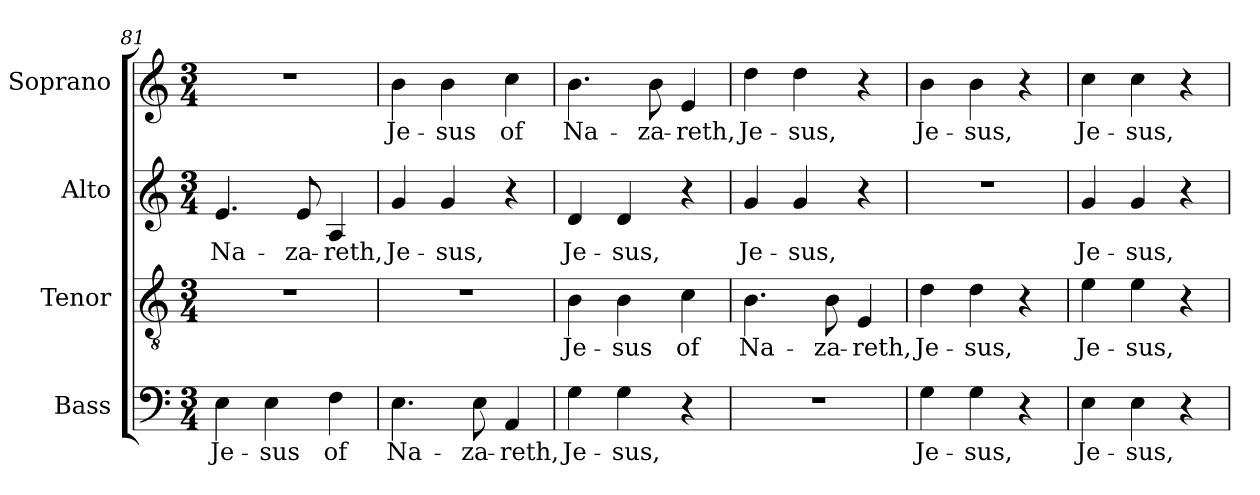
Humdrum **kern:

**kern	**text	**kern	**text	**kern	**text	**kern	**text
*part4	*part4	*part3	*part3	*part2	*part2	*part1	*part1
*staff4	*staff4	*staff3	*staff3	*staff2	*staff2	*staff1	*staff1
*I"Bass	*	*I"Tenor	*	*I"Alto	*	*I"Soprano	*
*clefF4	*	*clefGv2	*	*clefG2	*	*clefG2	*
*	*	*ITrd7c12	*	*	*	*	*
*k[]	*	*k[]	*	*k[]	*	*k[]	*
*C:	*	*C:	*	*C:	*	*C:	*
*M3/4	*	*M3/4	*	*M3/4	*	*M3/4	*
=81	=81	=81	=81	=81	=81	=81	=81
!	!LO:LY:b:color=#000000	!LO:N:vis=1	!	!	!	!	!
!	!	!	!	!	!LO:LY:b:color=#000000	!LO:N:vis=1	!
4Ei\	Je-	2.r	.	4.ei/	Na-	2.r	.
!	!LO:LY:b:color=#000000	!	!	!	!	!	!
4Ei\	-sus	.	.	.	.	.	.
!	!	!	!	!	!LO:LY:b:color=#000000	!	!
.	.	.	.	8ei/	-za-	.	.
!	!LO:LY:b:color=#000000	!	!	!	!	!	!
!	!	!	!	!	!LO:LY:b:color=#000000	!	!
4Fi\	of	.	.	4Ai/	-reth,	.	.
=82	=82	=82	=82	=82	=82	=82	=82
!	!LO:LY:b:color=#000000	!LO:N:vis=1	!	!	!	!	!
!	!	!	!	!	!LO:LY:b:color=#000000	!	!
!	!	!	!	!	!	!	!LO:LY:b:color=#000000
4.Ei\	Na-	2.r	.	4gi/	Je-	4bi\	Je-
!	!	!	!	!	!LO:LY:b:color=#000000	!	!
!	!	!	!	!	!	!	!LO:LY:b:color=#000000
.	.	.	.	4gi/	-sus,	4bi\	-sus
!	!LO:LY:b:color=#000000	!	!	!	!	!	!
8Ei\	-za-	.	.	.	.	.	.
!	!LO:LY:b:color=#000000	!	!	!	!	!	!
!	!	!	!	!	!	!	!LO:LY:b:color=#000000
4AAi/	-reth,	.	.	4r	.	4cci\	of
=83	=83	=83	=83	=83	=83	=83	=83
!	!LO:LY:b:color=#000000	!	!	!	!	!	!
!	!	!	!LO:LY:b:color=#000000	!	!	!	!
!	!	!	!	!	!LO:LY:b:color=#000000	!	!
!	!	!	!	!	!	!	!LO:LY:b:color=#000000
4Gi\	Je-	4BBi\	Je-	4di/	Je-	4.bi\	Na-
!	!LO:LY:b:color=#000000	!	!	!	!	!	!
!	!	!	!LO:LY:b:color=#000000	!	!	!	!
!	!	!	!	!	!LO:LY:b:color=#000000	!	!
4Gi\	-sus,	4BBi\	-sus	4di/	-sus,	.	.
!	!	!	!	!	!	!	!LO:LY:b:color=#000000
.	.	.	.	.	.	8bi\	-za-
!	!	!	!LO:LY:b:color=#000000	!	!	!	!
!	!	!	!	!	!	!	!LO:LY:b:color=#000000
4r	.	4Ci\	of	4r	.	4ei/	-reth,
=84	=84	=84	=84	=84	=84	=84	=84
!LO:N:vis=1	!	!	!	!	!	!	!
!	!	!	!LO:LY:b:color=#000000	!	!	!	!
!	!	!	!	!	!LO:LY:b:color=#000000	!	!
!	!	!	!	!	!	!	!LO:LY:b:color=#000000
2.r	.	4.BBi\	Na-	4gi/	Je-	4ddi\	Je-
!	!	!	!	!	!LO:LY:b:color=#000000	!	!
!	!	!	!	!	!	!	!LO:LY:b:color=#000000
.	.	.	.	4gi/	-sus,	4ddi\	-sus,
!	!	!	!LO:LY:b:color=#000000	!	!	!	!
.	.	8BBi\	-za-	.	.	.	.
!	!	!	!LO:LY:b:color=#000000	!	!	!	!
.	.	4EEi/	-reth,	4r	.	4r	.
=85	=85	=85	=85	=85	=85	=85	=85
!	!LO:LY:b:color=#000000	!	!	!	!	!	!
!	!	!	!LO:LY:b:color=#000000	!LO:N:vis=1	!	!	!
!	!	!	!	!	!	!	!LO:LY:b:color=#000000
4Gi\	Je-	4Di\	Je-	2.r	.	4bi\	Je-
!	!LO:LY:b:color=#000000	!	!	!	!	!	!
!	!	!	!LO:LY:b:color=#000000	!	!	!	!
!	!	!	!	!	!	!	!LO:LY:b:color=#000000
4Gi\	-sus,	4Di\	-sus,	.	.	4bi\	-sus,
4r	.	4r	.	.	.	4r	.
!!LO:LB:g=z
=86	=86	=86	=86	=86	=86	=86	=86
!	!LO:LY:b:color=#000000	!	!	!	!	!	!
!	!	!	!LO:LY:b:color=#000000	!	!	!	!
!	!	!	!	!	!LO:LY:b:color=#000000	!	!
!	!	!	!	!	!	!	!LO:LY:b:color=#000000
4Ei\	Je-	4Ei\	Je-	4gi/	Je-	4cci\	Je-
!	!LO:LY:b:color=#000000	!	!	!	!	!	!
!	!	!	!LO:LY:b:color=#000000	!	!	!	!
!	!	!	!	!	!LO:LY:b:color=#000000	!	!
!	!	!	!	!	!	!	!LO:LY:b:color=#000000
4Ei\	-sus,	4Ei\	-sus,	4gi/	-sus,	4cci\	-sus,
4r	.	4r	.	4r	.	4r	.
=	=	=	=	=	=	=	=
*-	*-	*-	*-	*-	*-	*-	*-
